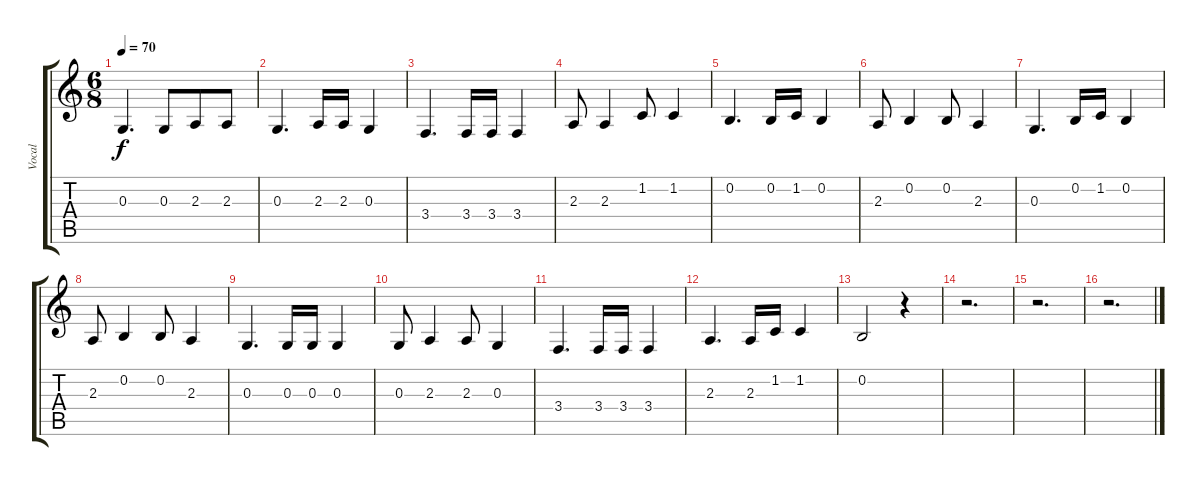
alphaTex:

\track ("Vocal" "Vocal") {instrument flute}
\staff {score tabs}
\tuning (E4 B3 G3 D3 A2 E2) {hide}
\ts (6 8)
\tempo 70
\clef g2
\ks c
0.3.4{d dy f} 0.3.8 2.3.8 2.3.8 |
0.3.4{d} 2.3.16 2.3.16 0.3.4 |
3.4.4{d} 3.4.16 3.4.16 3.4.4 |
2.3.8 2.3.4 1.2.8 1.2.4 |
0.2.4{d} 0.2.16 1.2.16 0.2.4 |
2.3.8 0.2.4 0.2.8 2.3.4 |
0.3.4{d} 0.2.16 1.2.16 0.2.4 |
2.3.8 0.2.4 0.2.8 2.3.4 |
0.3.4{d} 0.3.16 0.3.16 0.3.4 |
0.3.8 2.3.4 2.3.8 0.3.4 |
3.4.4{d} 3.4.16 3.4.16 3.4.4 |
2.3.4{d} 2.3.16 1.2.16 1.2.4 |
0.2.2{volume 0} r.4 |
r.2{d} |
r.2{d} |
r.2{d}
